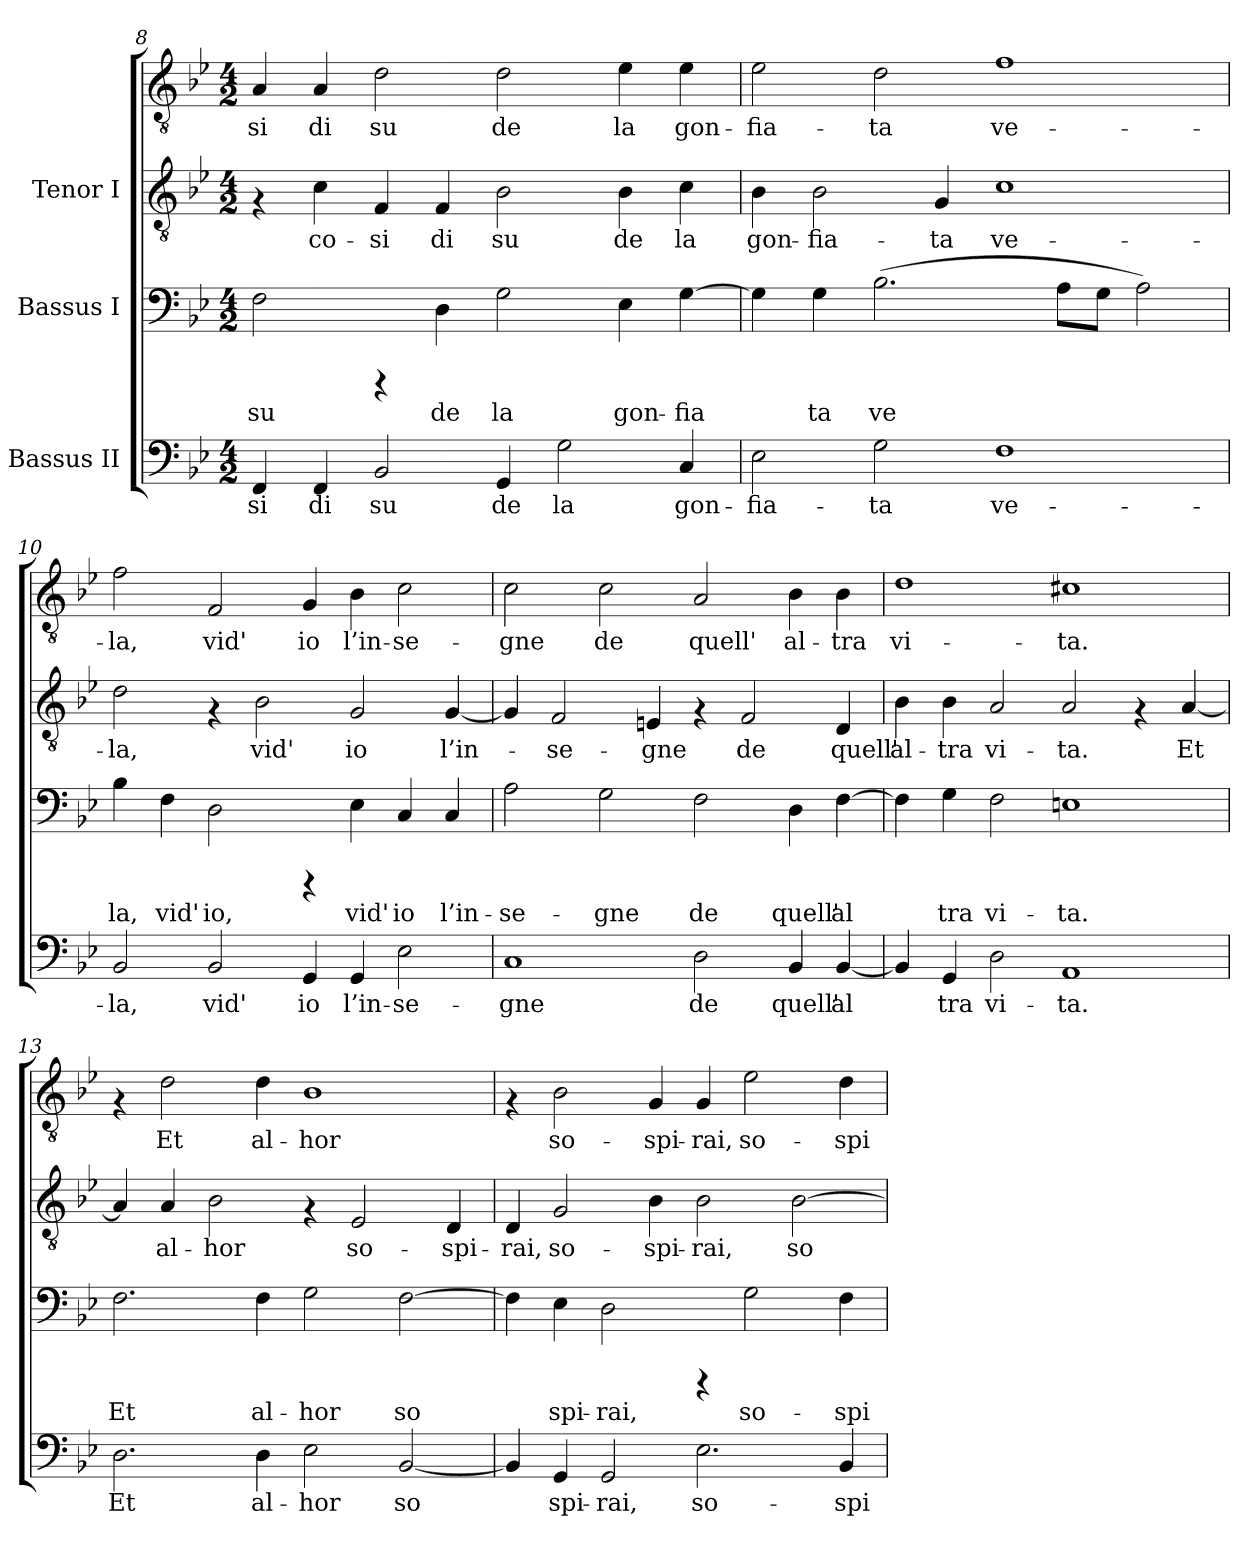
**kern	**text	**kern	**text	**kern	**text	**kern	**text
*part3	*part3	*part2	*part2	*part1	*part1	*part1	*part1
*staff4	*staff4	*staff3	*staff3	*staff2	*staff2	*staff1	*staff1
*I"Bassus II	*	*I"Bassus I	*	*I"Tenor I	*	*	*
!!LO:PB:g=z
*clefF4	*	*clefF4	*	*clefGv2	*	*clefGv2	*
*k[b-e-]	*	*k[b-e-]	*	*k[b-e-]	*	*k[b-e-]	*
*B-:	*	*B-:	*	*B-:	*	*B-:	*
*M4/2	*	*M4/2	*	*M4/2	*	*M4/2	*
=8	=8	=8	=8	=8	=8	=8	=8
!	!LO:LY:b:cj	!	!LO:LY:b:cj	!	!	!	!LO:LY:b:cj
4FF/	-si	2F\	su	4rF	.	4A/	si
!	!LO:LY:b:cj	!	!	!	!LO:LY:b:cj	!	!LO:LY:b:cj
4FF/	di	.	.	4c\	-co-	4A/	di
!	!LO:LY:b:cj	!	!	!	!LO:LY:b:cj	!	!LO:LY:b:cj
2BB-/	su	4rCCC	.	4F/	-si	2d\	su
!	!	!	!LO:LY:b:cj	!	!LO:LY:b:cj	!	!
.	.	4D\	de	4F/	di	.	.
!	!LO:LY:b:cj	!	!LO:LY:b:cj	!	!LO:LY:b:cj	!	!LO:LY:b:cj
4GG/	de	2G\	la	2B-\	su	2d\	de
!	!LO:LY:b:cj	!	!	!	!	!	!
2G\	la	.	.	.	.	.	.
!	!	!	!LO:LY:b:cj	!	!LO:LY:b:cj	!	!LO:LY:b:cj
.	.	4E-\	gon-	4B-\	de	4e-\	la
!	!LO:LY:b:cj	!	!LO:LY:b:cj	!	!LO:LY:b:cj	!	!LO:LY:b:cj
4C/	gon-	[>4G\	-fia-	4c\	la	4e-\	gon-
=9	=9	=9	=9	=9	=9	=9	=9
!	!LO:LY:b:cj	!	!LO:LY:b:cj	!	!LO:LY:b:cj	!	!LO:LY:b:cj
2E-\	-fia-	4G\]	-	4B-\	-gon-	2e-\	fia-
!	!	!	!LO:LY:b:cj	!	!LO:LY:b:cj	!	!
.	.	4G\	ta	2B-\	-fia-	.	.
!	!LO:LY:b:cj	!	!LO:LY:b:cj	!	!	!	!LO:LY:b:cj
2G\	-ta	(>2.B-\	ve-	.	.	2d\	-ta
!	!	!	!	!	!LO:LY:b:cj	!	!
.	.	.	.	4G/	-ta	.	.
!	!LO:LY:b:cj	!	!	!	!LO:LY:b:cj	!	!LO:LY:b:cj
1F	ve-	.	.	1c	ve-	1f	ve-
!	!	!	!LO:LY:b:cj	!	!	!	!
.	.	8A\L	--	.	.	.	.
!	!	!	!LO:LY:b:cj	!	!	!	!
.	.	8G\J	--	.	.	.	.
!	!	!	!LO:LY:b:cj	!	!	!	!
.	.	2A\)	--	.	.	.	.
!!LO:LB:g=z
=10	=10	=10	=10	=10	=10	=10	=10
!	!LO:LY:b:cj	!	!LO:LY:b:cj	!	!LO:LY:b:cj	!	!LO:LY:b:cj
2BB-/	-la,	4B-\	-la,	2d\	-la,	2f\	-la,
!	!	!	!LO:LY:b:cj	!	!	!	!
.	.	4F\	vid'	.	.	.	.
!	!LO:LY:b:cj	!	!LO:LY:b:cj	!	!	!	!LO:LY:b:cj
2BB-/	vid'	2D\	io,	4rF	.	2F/	vid'
!	!	!	!	!	!LO:LY:b:cj	!	!
.	.	.	.	2B-\	vid'	.	.
!	!LO:LY:b:cj	!	!	!	!	!	!LO:LY:b:cj
4GG/	io	4rCCC	.	.	.	4G/	io
!	!LO:LY:b:cj	!	!LO:LY:b:cj	!	!LO:LY:b:cj	!	!LO:LY:b:cj
4GG/	l’in-	4E-\	vid'	2G/	io	4B-\	l’in-
!	!LO:LY:b:cj	!	!LO:LY:b:cj	!	!	!	!LO:LY:b:cj
2E-\	-se-	4C/	io	.	.	2c\	-se-
!	!	!	!LO:LY:b:cj	!	!LO:LY:b:cj	!	!
.	.	4C/	l’in-	[<4G/	l’in-	.	.
=11	=11	=11	=11	=11	=11	=11	=11
!	!LO:LY:b:cj	!	!LO:LY:b:cj	!	!LO:LY:b:cj	!	!LO:LY:b:cj
1C	-gne	2A\	-se-	4G/]	.	2c\	-gne
!	!	!	!	!	!LO:LY:b:cj	!	!
.	.	.	.	2F/	se-	.	.
!	!	!	!LO:LY:b:cj	!	!	!	!LO:LY:b:cj
.	.	2G\	-gne	.	.	2c\	de
!	!	!	!	!	!LO:LY:b:cj	!	!
.	.	.	.	4En/	-gne	.	.
!	!LO:LY:b:cj	!	!LO:LY:b:cj	!	!	!	!LO:LY:b:cj
2D\	de	2F\	de	4rF	.	2A/	quell'
!	!	!	!	!	!LO:LY:b:cj	!	!
.	.	.	.	2F/	de	.	.
!	!LO:LY:b:cj	!	!LO:LY:b:cj	!	!	!	!LO:LY:b:cj
4BB-/	quell'	4D\	quell'	.	.	4B-\	al-
!	!LO:LY:b:cj	!	!LO:LY:b:cj	!	!LO:LY:b:cj	!	!LO:LY:b:cj
[<4BB-/	al-	[>4F\	al-	4D/	quell'	4B-\	-tra
=12	=12	=12	=12	=12	=12	=12	=12
!	!LO:LY:b:cj	!	!LO:LY:b:cj	!	!LO:LY:b:cj	!	!LO:LY:b:cj
4BB-/]	-	4F\]	-	4B-\	al-	1d	vi-
!	!LO:LY:b:cj	!	!LO:LY:b:cj	!	!LO:LY:b:cj	!	!
4GG/	tra	4G\	tra	4B-\	-tra	.	.
!	!LO:LY:b:cj	!	!LO:LY:b:cj	!	!LO:LY:b:cj	!	!
2D\	vi-	2F\	vi-	2A/	vi-	.	.
!	!LO:LY:b:cj	!	!LO:LY:b:cj	!	!LO:LY:b:cj	!	!LO:LY:b:cj
1AA	-ta.	1En	-ta.	2A/	-ta.	1c#X	-ta.
.	.	.	.	4rF	.	.	.
!	!	!	!	!	!LO:LY:b:cj	!	!
.	.	.	.	[<4A/	Et	.	.
!!LO:LB:g=z
=13	=13	=13	=13	=13	=13	=13	=13
!	!LO:LY:b:cj	!	!LO:LY:b:cj	!	!LO:LY:b:cj	!	!
2.D\	Et	2.F\	Et	4A/]	.	4rF	.
!	!	!	!	!	!LO:LY:b:cj	!	!LO:LY:b:cj
.	.	.	.	4A/	al-	2d\	Et
!	!	!	!	!	!LO:LY:b:cj	!	!
.	.	.	.	2B-\	-hor	.	.
!	!LO:LY:b:cj	!	!LO:LY:b:cj	!	!	!	!LO:LY:b:cj
4D\	al-	4F\	al-	.	.	4d\	al-
!	!LO:LY:b:cj	!	!LO:LY:b:cj	!	!	!	!LO:LY:b:cj
2E-\	-hor	2G\	-hor	4rF	.	1B-	-hor
!	!	!	!	!	!LO:LY:b:cj	!	!
.	.	.	.	2E-/	so-	.	.
!	!LO:LY:b:cj	!	!LO:LY:b:cj	!	!	!	!
[<2BB-/	so-	[>2F\	so-	.	.	.	.
!	!	!	!	!	!LO:LY:b:cj	!	!
.	.	.	.	4D/	-spi-	.	.
=14	=14	=14	=14	=14	=14	=14	=14
!	!LO:LY:b:cj	!	!LO:LY:b:cj	!	!LO:LY:b:cj	!	!
4BB-/]	-	4F\]	-	4D/	-rai,	4rF	.
!	!LO:LY:b:cj	!	!LO:LY:b:cj	!	!LO:LY:b:cj	!	!LO:LY:b:cj
4GG/	spi-	4E-\	spi-	2G/	so-	2B-\	-so-
!	!LO:LY:b:cj	!	!LO:LY:b:cj	!	!	!	!
2GG/	-rai,	2D\	-rai,	.	.	.	.
!	!	!	!	!	!LO:LY:b:cj	!	!LO:LY:b:cj
.	.	.	.	4B-\	-spi-	4G/	-spi-
!	!LO:LY:b:cj	!	!	!	!LO:LY:b:cj	!	!LO:LY:b:cj
2.E-\	so-	4rCCC	.	2B-\	-rai,	4G/	-rai,
!	!	!	!LO:LY:b:cj	!	!	!	!LO:LY:b:cj
.	.	2G\	so-	.	.	2e-\	so-
!	!	!	!	!	!LO:LY:b:cj	!	!
.	.	.	.	[>2B-\	so-	.	.
!	!LO:LY:b:cj	!	!LO:LY:b:cj	!	!	!	!LO:LY:b:cj
4BB-/	-spi-	4F\	-spi-	.	.	4d\	-spi-
=	=	=	=	=	=	=	=
*-	*-	*-	*-	*-	*-	*-	*-
